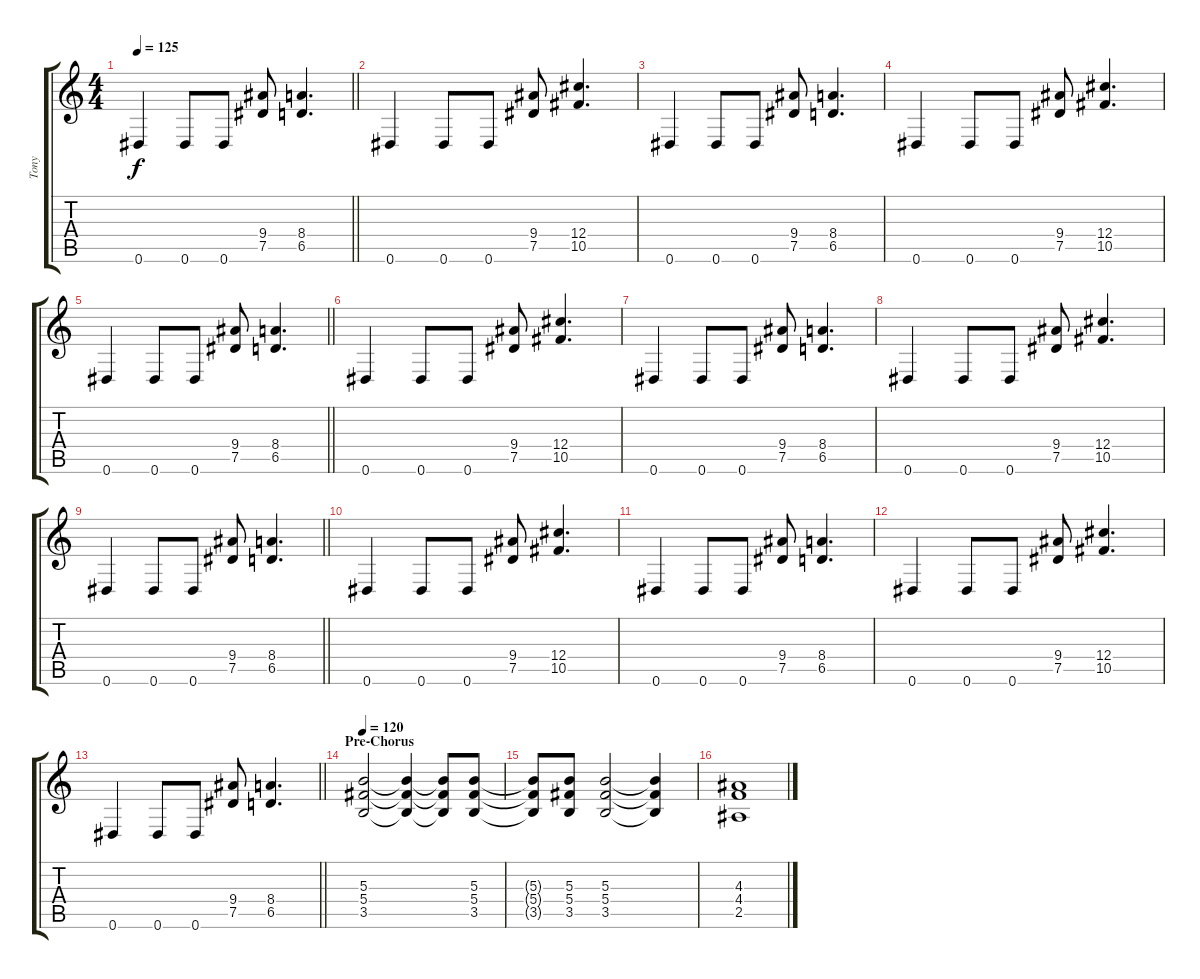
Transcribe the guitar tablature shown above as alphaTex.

\track ("Tony" "Tony") {instrument overdrivenguitar}
\staff {score tabs}
\tuning (Eb4 Bb3 Gb3 Db3 Ab2 Eb2) {hide}
\ts (4 4)
\tempo 125
\clef g2
\barLineRight lightlight
\ks c
0.6.4{dy f} 0.6.8 0.6.8 (9.4 7.5).8 (8.4 6.5).4{d} |
0.6.4 0.6.8 0.6.8 (9.4 7.5).8 (12.4 10.5).4{d} |
0.6.4 0.6.8 0.6.8 (9.4 7.5).8 (8.4 6.5).4{d} |
0.6.4 0.6.8 0.6.8 (9.4 7.5).8 (12.4 10.5).4{d} |
\barLineRight lightlight
0.6.4 0.6.8 0.6.8 (9.4 7.5).8 (8.4 6.5).4{d} |
0.6.4 0.6.8 0.6.8 (9.4 7.5).8 (12.4 10.5).4{d} |
0.6.4 0.6.8 0.6.8 (9.4 7.5).8 (8.4 6.5).4{d} |
0.6.4 0.6.8 0.6.8 (9.4 7.5).8 (12.4 10.5).4{d} |
\barLineRight lightlight
0.6.4 0.6.8 0.6.8 (9.4 7.5).8 (8.4 6.5).4{d} |
0.6.4 0.6.8 0.6.8 (9.4 7.5).8 (12.4 10.5).4{d} |
0.6.4 0.6.8 0.6.8 (9.4 7.5).8 (8.4 6.5).4{d} |
0.6.4 0.6.8 0.6.8 (9.4 7.5).8 (12.4 10.5).4{d} |
\barLineRight lightlight
0.6.4 0.6.8 0.6.8 (9.4 7.5).8 (8.4 6.5).4{d} |
\section ("" "Pre-Chorus")
\tempo 120
(5.3 5.4 3.5).2 (5.3{t} 5.4{t} 3.5{t}).4 (5.3{t} 5.4{t} 3.5{t}).8 (5.3 5.4 3.5).8 |
(5.3{t} 5.4{t} 3.5{t}).8 (5.3 5.4 3.5).8 (5.3 5.4 3.5).2 (5.3{t} 5.4{t} 3.5{t}).4 |
(4.3 4.4 2.5).1
